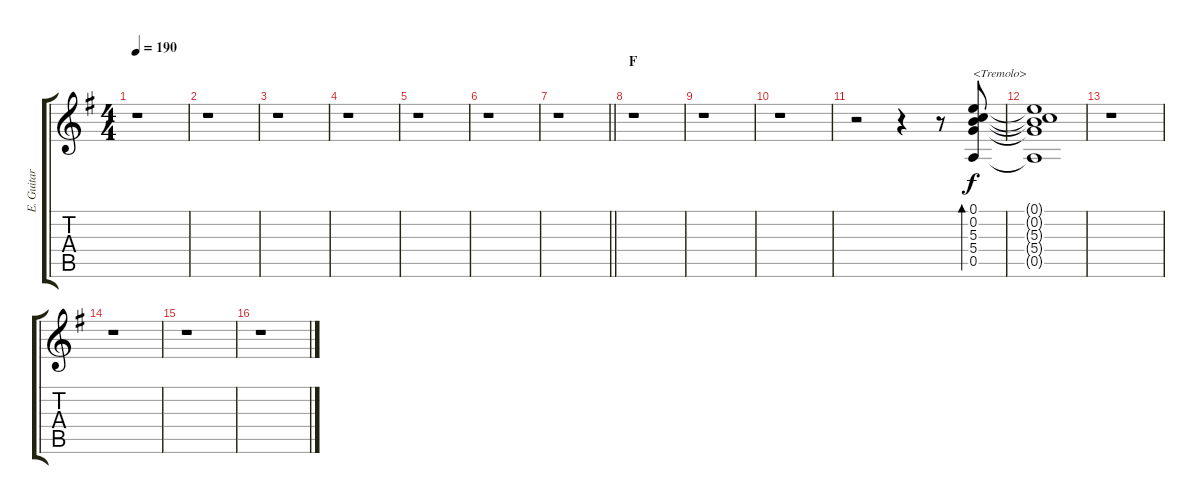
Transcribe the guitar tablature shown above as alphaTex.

\track ("E. Guitar III" "E. Guitar ") {instrument electricguitarclean}
\staff {score tabs}
\tuning (E4 B3 G3 D3 A2 E2) {hide}
\ts (4 4)
\tempo 190
\clef g2
\ks g
r.1{dy f} |
r.1 |
r.1 |
r.1 |
r.1 |
r.1 |
\barLineRight lightlight
r.1 |
\section ("" "F")
r.1 |
r.1 |
r.1 |
r.2 r.4 r.8 (0.1 0.2 5.3 5.4 0.5).8{bd 120 txt "<Tremolo>"} |
(0.1{t} 0.2{t} 5.3{t} 5.4{t} 0.5{t}).1 |
r.1 |
r.1 |
r.1 |
r.1
